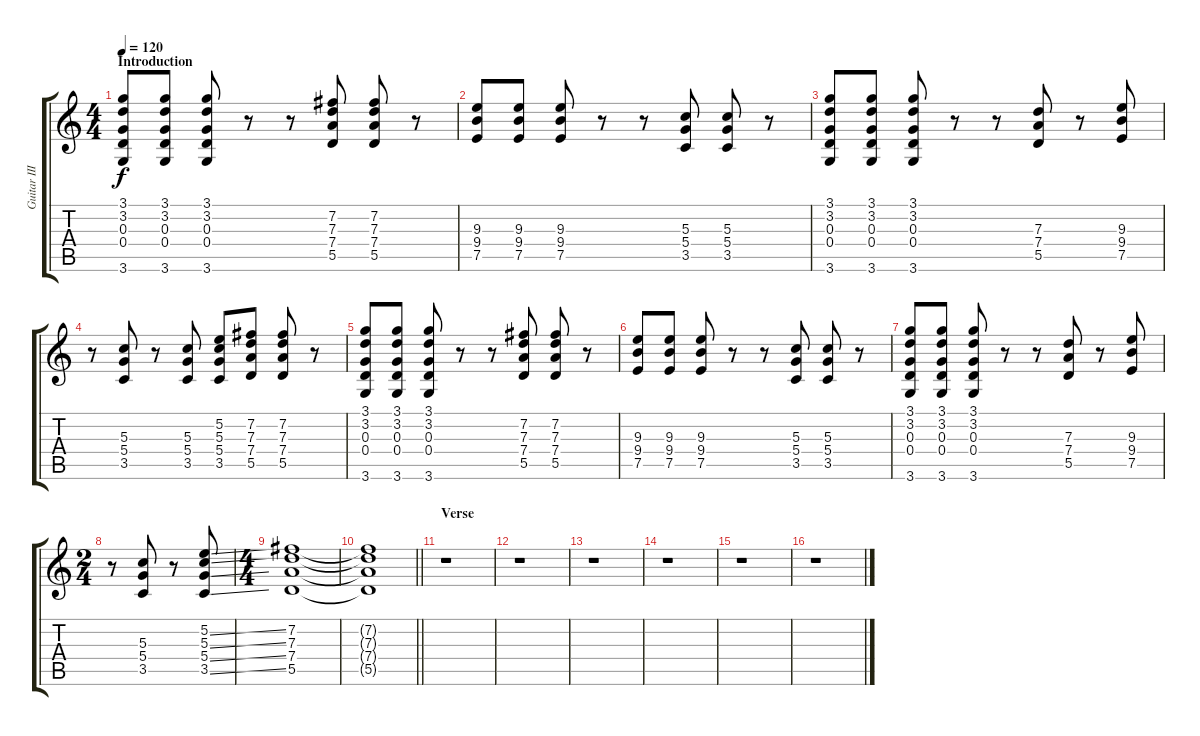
\track ("Guitar III" "Guitar III") {instrument overdrivenguitar}
\staff {score tabs}
\tuning (E4 B3 G3 D3 A2 E2) {hide}
\ts (4 4)
\section ("" "Introduction")
\tempo 120
\clef g2
\ks c
(3.1 3.2 0.3 0.4 3.6).8{dy f instrument overdrivenguitar} (3.1 3.2 0.3 0.4 3.6).8 (3.1 3.2 0.3 0.4 3.6).8 r.8 r.8 (7.2 7.3 7.4 5.5).8 (7.2 7.3 7.4 5.5).8 r.8 |
(9.3 9.4 7.5).8 (9.3 9.4 7.5).8 (9.3 9.4 7.5).8 r.8 r.8 (5.3 5.4 3.5).8 (5.3 5.4 3.5).8 r.8 |
(3.1 3.2 0.3 0.4 3.6).8 (3.1 3.2 0.3 0.4 3.6).8 (3.1 3.2 0.3 0.4 3.6).8 r.8 r.8 (7.3 7.4 5.5).8 r.8 (9.3 9.4 7.5).8 |
r.8 (5.3 5.4 3.5).8 r.8 (5.3 5.4 3.5).8 (5.2 5.3 5.4 3.5).8 (7.2 7.3 7.4 5.5).8 (7.2 7.3 7.4 5.5).8 r.8 |
(3.1 3.2 0.3 0.4 3.6).8 (3.1 3.2 0.3 0.4 3.6).8 (3.1 3.2 0.3 0.4 3.6).8 r.8 r.8 (7.2 7.3 7.4 5.5).8 (7.2 7.3 7.4 5.5).8 r.8 |
(9.3 9.4 7.5).8 (9.3 9.4 7.5).8 (9.3 9.4 7.5).8 r.8 r.8 (5.3 5.4 3.5).8 (5.3 5.4 3.5).8 r.8 |
(3.1 3.2 0.3 0.4 3.6).8 (3.1 3.2 0.3 0.4 3.6).8 (3.1 3.2 0.3 0.4 3.6).8 r.8 r.8 (7.3 7.4 5.5).8 r.8 (9.3 9.4 7.5).8 |
\ts (2 4)
r.8 (5.3 5.4 3.5).8 r.8 (5.2{ss} 5.3{ss} 5.4{ss} 3.5{ss}).8 |
\ts (4 4)
(7.2 7.3 7.4 5.5).1 |
\barLineRight lightlight
(7.2{t} 7.3{t} 7.4{t} 5.5{t}).1 |
\section ("" "Verse")
r.1 |
r.1 |
r.1 |
r.1 |
r.1 |
r.1
